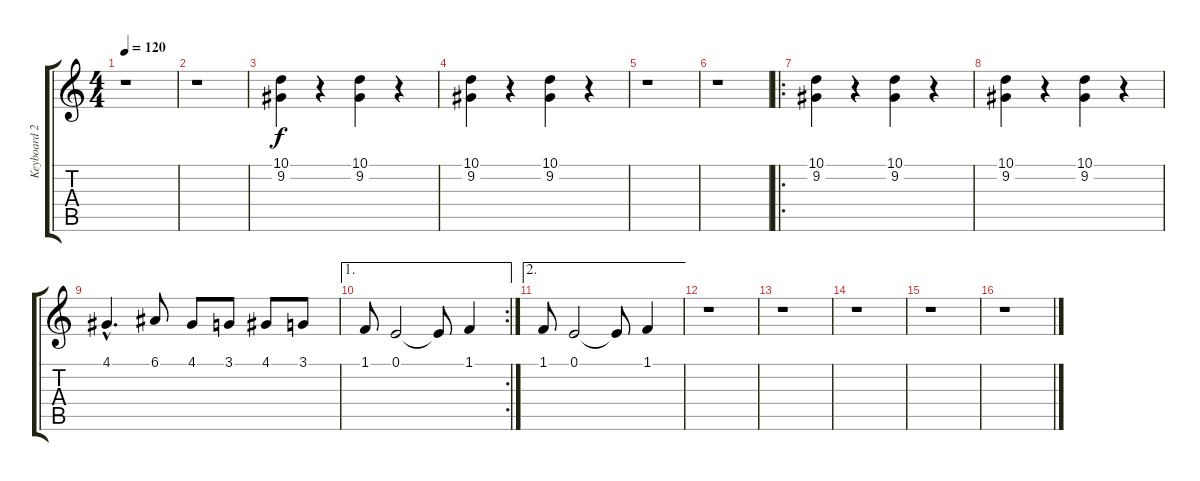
\track ("Keyboard 2" "Keyboard 2") {instrument choiraahs}
\staff {score tabs}
\tuning (E4 B3 G3 D3 A2 D2) {hide}
\ts (4 4)
\tempo 120
\clef g2
\ks c
r.1{dy f} |
r.1 |
(10.1 9.2).4 r.4 (10.1 9.2).4 r.4 |
(10.1 9.2).4 r.4 (10.1 9.2).4 r.4 |
r.1 |
r.1 |
\ro
(10.1 9.2).4 r.4 (10.1 9.2).4 r.4 |
(10.1 9.2).4 r.4 (10.1 9.2).4 r.4 |
4.1{hac}.4{d} 6.1.8 4.1.8 3.1.8 4.1.8 3.1.8 |
\ae 1
\rc 2
1.1.8 0.1.2 0.1{t}.8 1.1.4 |
\ae 2
1.1.8 0.1.2 0.1{t}.8 1.1.4 |
r.1 |
r.1 |
r.1 |
r.1 |
r.1
